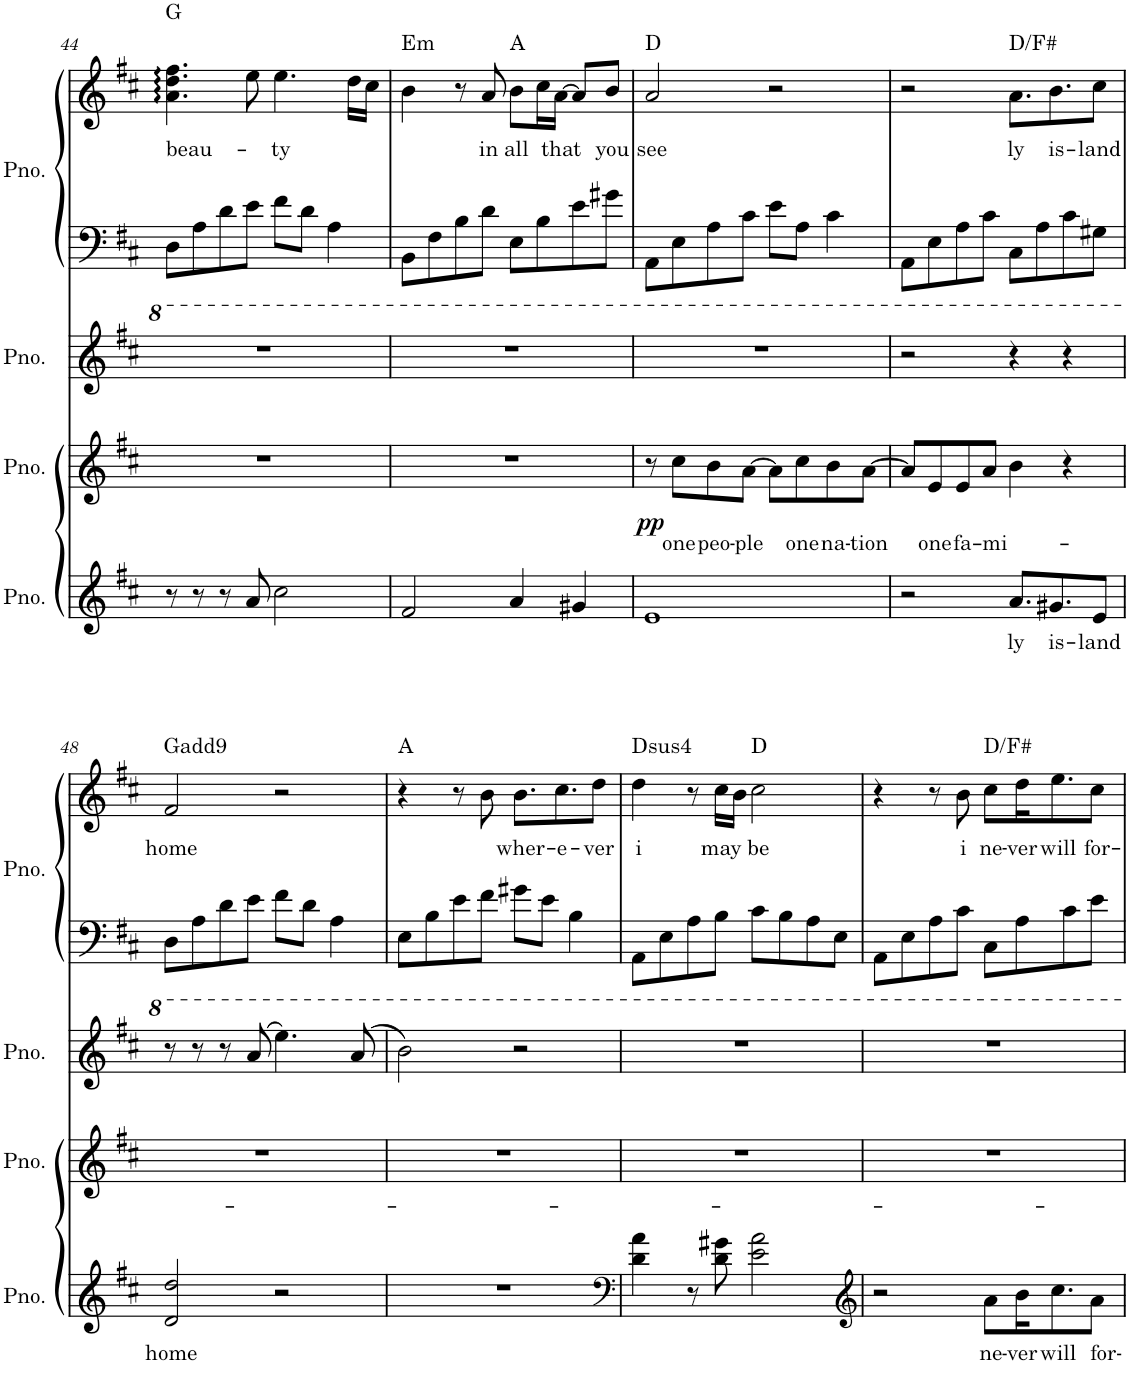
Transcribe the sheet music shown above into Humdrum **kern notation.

**kern	**text	**kern	**text	**dynam	**kern	**kern	**kern	**text
*part4	*part4	*part3	*part3	*part3	*part2	*part1	*part1	*part1
*staff5	*staff5	*staff4	*staff4	*staff4	*staff3	*staff2	*staff1	*staff1
*I"Piano	*	*I"Piano	*	*	*I"Piano	*I"Piano	*	*
*I'Pno.	*	*I'Pno.	*	*	*I'Pno.	*I'Pno.	*	*
!!LO:PB:g=z
*clefG2	*	*clefG2	*	*	*clefG2	*clefF4	*clefG2	*
*k[f#c#]	*	*k[f#c#]	*	*	*k[f#c#]	*k[f#c#]	*k[f#c#]	*
*M4/4	*	*M4/4	*	*	*M4/4	*M4/4	*M4/4	*
=44	=44	=44	=44	=44	=44	=44	=44	=44
!	!	!	!	!	!	!	!LO:TX:a:t=G	!
!	!	!	!	!	!	!	!	!LO:LY:b
8r	.	1r	.	.	1r	8D\L	4.a\ 4.dd\ 4.ff#\	beau-
8r	.	.	.	.	.	8A\	.	.
8r	.	.	.	.	.	8d\	.	.
8a/	.	.	.	.	.	8e\J	8ee\	.
!	!	!	!	!	!	!	!	!LO:LY:b
2cc#\	.	.	.	.	.	8f#\L	4.ee\	-ty
.	.	.	.	.	.	8d\J	.	.
.	.	.	.	.	.	4A\	.	.
.	.	.	.	.	.	.	(16dd\LL	.
.	.	.	.	.	.	.	16cc#\JJ	.
=45	=45	=45	=45	=45	=45	=45	=45	=45
!	!	!	!	!	!	!	!LO:TX:a:t=Em	!
2f#/	.	1r	.	.	1r	8BB\L	4b\)	.
.	.	.	.	.	.	8F#\	.	.
.	.	.	.	.	.	8B\	8r	.
!	!	!	!	!	!	!	!	!LO:LY:b
.	.	.	.	.	.	8d\J	(8a/	in
!	!	!	!	!	!	!	!LO:TX:a:t=A	!
!	!	!	!	!	!	!	!	!LO:LY:b
4a/	.	.	.	.	.	8E\L	8b\L	all
.	.	.	.	.	.	8B\	16cc#\L	.
!	!	!	!	!	!	!	!	!LO:LY:b
.	.	.	.	.	.	.	[16a\JJ	that
4g#X/	.	.	.	.	.	8e\	8a/L]	.
!	!	!	!	!	!	!	!	!LO:LY:b
.	.	.	.	.	.	8g#X\J	8b/J	you
=46	=46	=46	=46	=46	=46	=46	=46	=46
!	!	!	!	!	!	!	!LO:TX:a:t=D	!
!	!	!	!	!LO:DY:b	!	!	!	!LO:LY:b
1e	.	8r	.	pp	1r	8AA\L	2a/	see
!	!	!	!LO:LY:b	!	!	!	!	!
.	.	8cc#\L	one	.	.	8E\	.	.
!	!	!	!LO:LY:b	!	!	!	!	!
.	.	8b\	peo-	.	.	8A\	.	.
!	!	!	!LO:LY:b	!	!	!	!	!
.	.	[8a\J	-ple	.	.	8c#\J	.	.
.	.	8a\L]	.	.	.	8e\L	2r	.
!	!	!	!LO:LY:b	!	!	!	!	!
.	.	8cc#\	one	.	.	8A\J	.	.
!	!	!	!LO:LY:b	!	!	!	!	!
.	.	8b\	na-	.	.	4c#\	.	.
!	!	!	!LO:LY:b	!	!	!	!	!
.	.	[8a\J	-tion	.	.	.	.	.
=47	=47	=47	=47	=47	=47	=47	=47	=47
2r	.	8a/L]	.	.	2r	8AA\L	2r	.
!	!	!	!LO:LY:b	!	!	!	!	!
.	.	8e/	one	.	.	8E\	.	.
!	!	!	!LO:LY:b	!	!	!	!	!
.	.	8e/	fa-	.	.	8A\	.	.
!	!	!	!LO:LY:b	!	!	!	!	!
.	.	8a/J	-mi-	.	.	8c#\J	.	.
!	!	!	!	!	!	!	!LO:TX:a:t=D/F#	!
!	!LO:LY:b	!	!	!	!	!	!	!LO:LY:b
8.a/L	-ly	4b\	.	.	4r	8C#\L	8.a\L	-ly
.	.	.	.	.	.	8A\	.	.
!	!LO:LY:b	!	!	!	!	!	!	!LO:LY:b
8.g#X/	is-	.	.	.	.	.	8.b\	is-
.	.	4r	.	.	4r	8c#\	.	.
!	!LO:LY:b	!	!	!	!	!	!	!LO:LY:b
8e/J	-land	.	.	.	.	8G#X\J	8cc#\J	-land
!!LO:LB:g=z
=48	=48	=48	=48	=48	=48	=48	=48	=48
!	!	!	!	!	!	!	!LO:TX:a:t=Gadd9	!
!	!LO:LY:b	!	!	!	!	!	!	!LO:LY:b
2d/ 2dd/	home	1r	.	.	8r	8D\L	2f#/)	home
.	.	.	.	.	8r	8A\	.	.
.	.	.	.	.	8r	8d\	.	.
.	.	.	.	.	(8aa/	8e\J	.	.
2r	.	.	.	.	4.eee\)	8f#\L	2r	.
.	.	.	.	.	.	8d\J	.	.
.	.	.	.	.	.	4A\	.	.
.	.	.	.	.	(8aa/	.	.	.
=49	=49	=49	=49	=49	=49	=49	=49	=49
!	!	!	!	!	!	!	!LO:TX:a:t=A	!
1r	.	1r	.	.	2bb\)	8E\L	4r	.
.	.	.	.	.	.	8B\	.	.
.	.	.	.	.	.	8e\	8r	.
.	.	.	.	.	.	8f#\J	(8b\	.
!	!	!	!	!	!	!	!	!LO:LY:b
.	.	.	.	.	2r	8g#X\L	8.b\L	wher-
.	.	.	.	.	.	8e\J	.	.
!	!	!	!	!	!	!	!	!LO:LY:b
.	.	.	.	.	.	.	8.cc#\	-e-
.	.	.	.	.	.	4B\	.	.
!	!	!	!	!	!	!	!	!LO:LY:b
.	.	.	.	.	.	.	8dd\J	-ver
=50	=50	=50	=50	=50	=50	=50	=50	=50
*clefF4	*	*	*	*	*	*	*	*
!	!	!	!	!	!	!	!LO:TX:a:t=Dsus4	!
!	!	!	!	!	!	!	!	!LO:LY:b
4d\ 4a\	.	1r	.	.	1r	8AA\L	4dd\)	i
.	.	.	.	.	.	8E\	.	.
8r	.	.	.	.	.	8A\	8r	.
!	!	!	!	!	!	!	!	!LO:LY:b
8d\ 8g#X\	.	.	.	.	.	8B\J	(16cc#\LL	may
.	.	.	.	.	.	.	16b\JJ	.
!	!	!	!	!	!	!	!LO:TX:a:t=D	!
!	!	!	!	!	!	!	!	!LO:LY:b
2e\ 2a\	.	.	.	.	.	8c#\L	2cc#\)	be
.	.	.	.	.	.	8B\	.	.
.	.	.	.	.	.	8A\	.	.
.	.	.	.	.	.	8E\J	.	.
=51	=51	=51	=51	=51	=51	=51	=51	=51
*clefG2	*	*	*	*	*	*	*	*
2r	.	1r	.	.	1r	8AA\L	4r	.
.	.	.	.	.	.	8E\	.	.
.	.	.	.	.	.	8A\	8r	.
!	!	!	!	!	!	!	!	!LO:LY:b
.	.	.	.	.	.	8c#\J	8b\	i
!	!	!	!	!	!	!	!LO:TX:a:t=D/F#	!
!	!LO:LY:b	!	!	!	!	!	!	!LO:LY:b
8a\L	ne-	.	.	.	.	8C#\L	8cc#\L	ne-
!	!LO:LY:b	!	!	!	!	!	!	!LO:LY:b
16b\K	-ver	.	.	.	.	8A\	16dd\K	-ver
!	!LO:LY:b	!	!	!	!	!	!	!LO:LY:b
8.cc#\	will	.	.	.	.	.	8.ee\	will
.	.	.	.	.	.	8c#\	.	.
!	!LO:LY:b	!	!	!	!	!	!	!LO:LY:b
8a\J	for-	.	.	.	.	8e\J	8cc#\J	for-
=	=	=	=	=	=	=	=	=
*-	*-	*-	*-	*-	*-	*-	*-	*-
